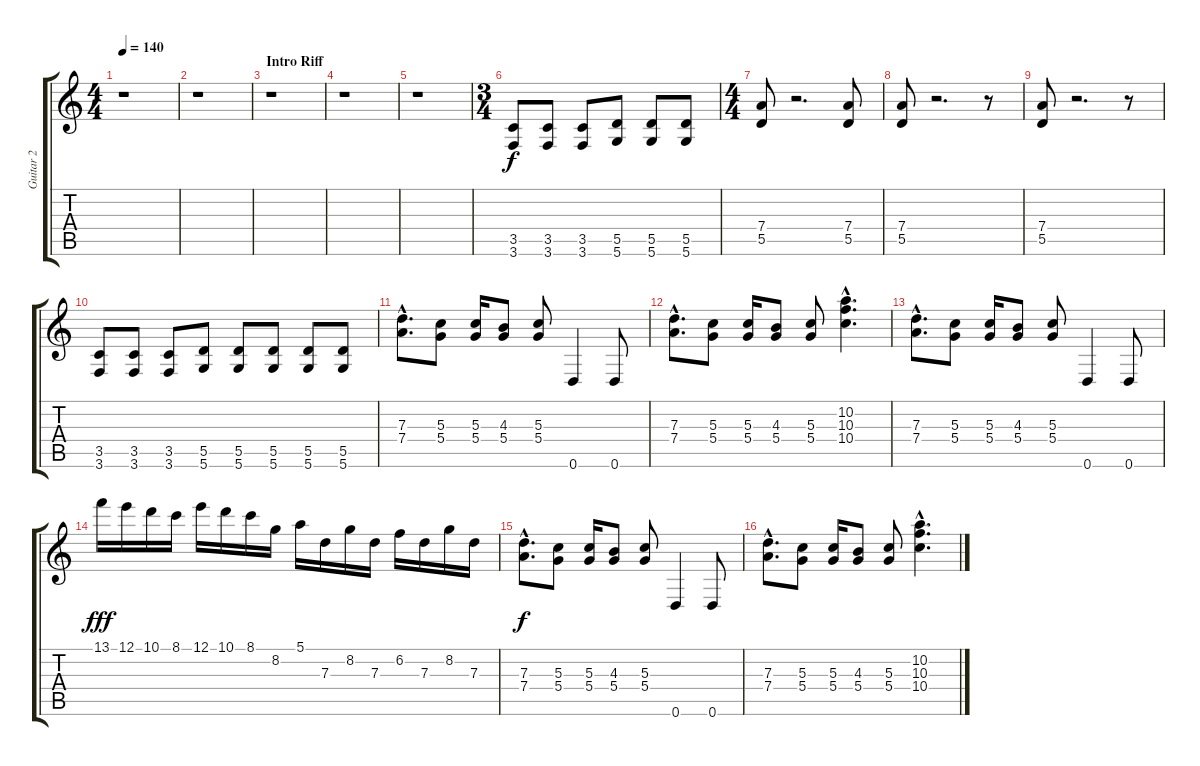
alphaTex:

\track ("Guitar 2" "Guitar 2") {instrument distortionguitar}
\staff {score tabs}
\tuning (E4 B3 G3 D3 A2 D2) {hide}
\ts (4 4)
\tempo 140
\clef g2
\ks c
r.1{dy f instrument distortionguitar} |
r.1 |
\section ("" "Intro Riff")
r.1 |
r.1 |
r.1 |
\ts (3 4)
(3.5 3.6).8 (3.5 3.6).8 (3.5 3.6).8 (5.5 5.6).8 (5.5 5.6).8 (5.5 5.6).8 |
\ts (4 4)
(7.4 5.5).8 r.2{d} (7.4 5.5).8 |
(7.4 5.5).8 r.2{d} r.8 |
(7.4 5.5).8 r.2{d} r.8 |
(3.5 3.6).8 (3.5 3.6).8 (3.5 3.6).8 (5.5 5.6).8 (5.5 5.6).8 (5.5 5.6).8 (5.5 5.6).8 (5.5 5.6).8 |
(7.3{hac} 7.4{hac}).8{d} (5.3 5.4).8 (5.3 5.4).16 (4.3 5.4).8 (5.3 5.4).8 0.6.4 0.6.8 |
(7.3{hac} 7.4{hac}).8{d} (5.3 5.4).8 (5.3 5.4).16 (4.3 5.4).8 (5.3 5.4).8 (10.2{hac} 10.3{hac} 10.4{hac}).4{d} |
(7.3{hac} 7.4{hac}).8{d} (5.3 5.4).8 (5.3 5.4).16 (4.3 5.4).8 (5.3 5.4).8 0.6.4 0.6.8 |
13.1.16{dy fff} 12.1.16 10.1.16 8.1.16 12.1.16 10.1.16 8.1.16 8.2.16 5.1.16 7.3.16 8.2.16 7.3.16 6.2.16 7.3.16 8.2.16 7.3.16 |
(7.3{hac} 7.4{hac}).8{d dy f} (5.3 5.4).8 (5.3 5.4).16 (4.3 5.4).8 (5.3 5.4).8 0.6.4 0.6.8 |
(7.3{hac} 7.4{hac}).8{d} (5.3 5.4).8 (5.3 5.4).16 (4.3 5.4).8 (5.3 5.4).8 (10.2{hac} 10.3{hac} 10.4{hac}).4{d}
